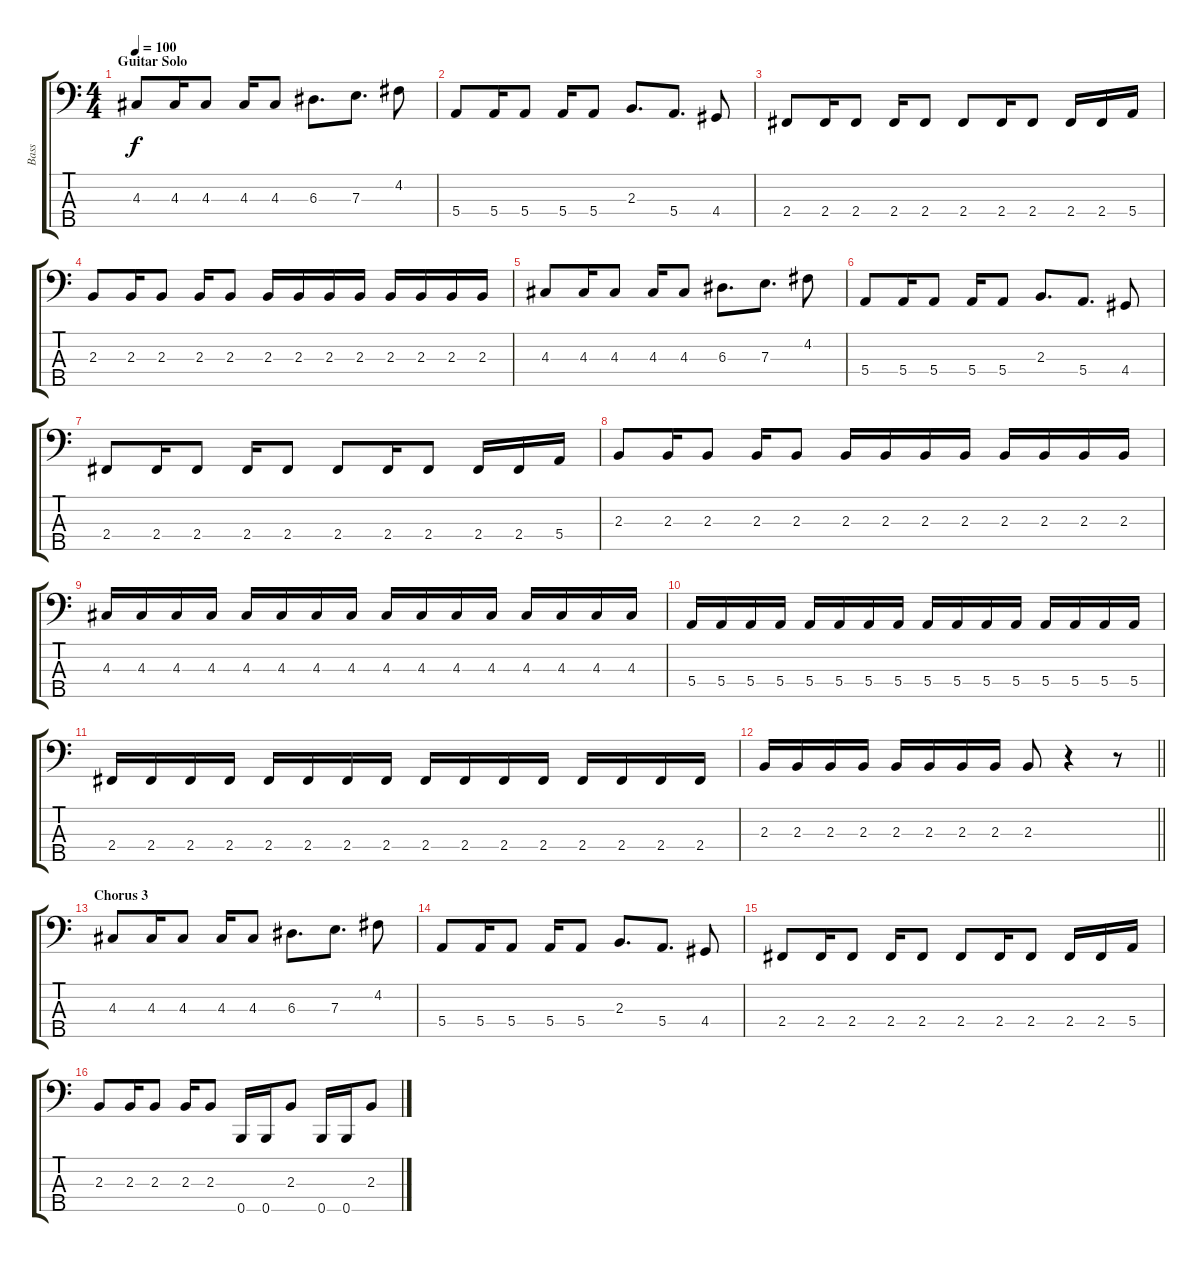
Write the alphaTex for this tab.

\track ("Bass" "Bass") {instrument electricbassfinger}
\staff {score tabs}
\tuning (G2 D2 A1 E1 B0) {hide}
\ts (4 4)
\section ("" "Guitar Solo")
\tempo 100
\clef f4
\ks c
4.3.8{dy f} 4.3.16 4.3.8 4.3.16 4.3.8 6.3.8{d} 7.3.8{d} 4.2.8 |
5.4.8 5.4.16 5.4.8 5.4.16 5.4.8 2.3.8{d} 5.4.8{d} 4.4.8 |
2.4.8 2.4.16 2.4.8 2.4.16 2.4.8 2.4.8 2.4.16 2.4.8 2.4.16 2.4.16 5.4.16 |
2.3.8 2.3.16 2.3.8 2.3.16 2.3.8 2.3.16 2.3.16 2.3.16 2.3.16 2.3.16 2.3.16 2.3.16 2.3.16 |
4.3.8 4.3.16 4.3.8 4.3.16 4.3.8 6.3.8{d} 7.3.8{d} 4.2.8 |
5.4.8 5.4.16 5.4.8 5.4.16 5.4.8 2.3.8{d} 5.4.8{d} 4.4.8 |
2.4.8 2.4.16 2.4.8 2.4.16 2.4.8 2.4.8 2.4.16 2.4.8 2.4.16 2.4.16 5.4.16 |
2.3.8 2.3.16 2.3.8 2.3.16 2.3.8 2.3.16 2.3.16 2.3.16 2.3.16 2.3.16 2.3.16 2.3.16 2.3.16 |
4.3.16 4.3.16 4.3.16 4.3.16 4.3.16 4.3.16 4.3.16 4.3.16 4.3.16 4.3.16 4.3.16 4.3.16 4.3.16 4.3.16 4.3.16 4.3.16 |
5.4.16 5.4.16 5.4.16 5.4.16 5.4.16 5.4.16 5.4.16 5.4.16 5.4.16 5.4.16 5.4.16 5.4.16 5.4.16 5.4.16 5.4.16 5.4.16 |
2.4.16 2.4.16 2.4.16 2.4.16 2.4.16 2.4.16 2.4.16 2.4.16 2.4.16 2.4.16 2.4.16 2.4.16 2.4.16 2.4.16 2.4.16 2.4.16 |
\barLineRight lightlight
2.3.16 2.3.16 2.3.16 2.3.16 2.3.16 2.3.16 2.3.16 2.3.16 2.3.8 r.4 r.8 |
\section ("" "Chorus 3")
4.3.8 4.3.16 4.3.8 4.3.16 4.3.8 6.3.8{d} 7.3.8{d} 4.2.8 |
5.4.8 5.4.16 5.4.8 5.4.16 5.4.8 2.3.8{d} 5.4.8{d} 4.4.8 |
2.4.8 2.4.16 2.4.8 2.4.16 2.4.8 2.4.8 2.4.16 2.4.8 2.4.16 2.4.16 5.4.16 |
2.3.8 2.3.16 2.3.8 2.3.16 2.3.8 0.5.16 0.5.16 2.3.8 0.5.16 0.5.16 2.3.8
